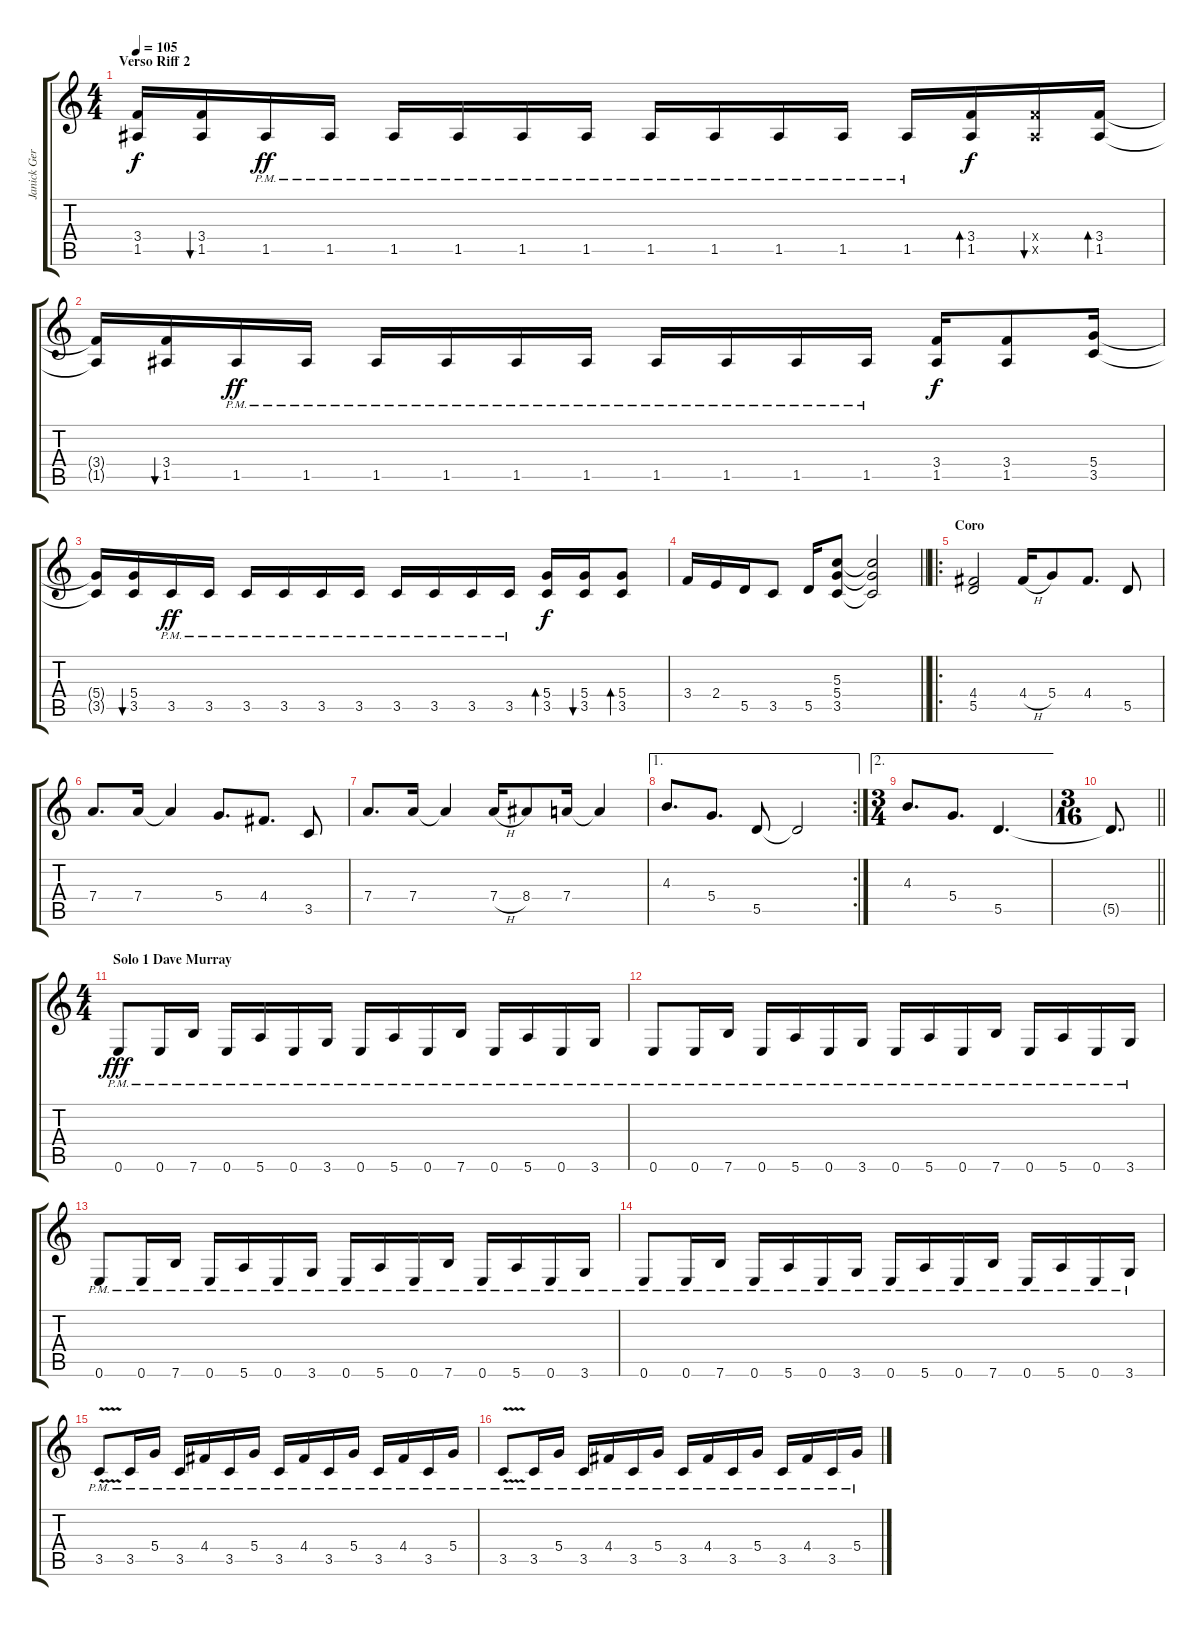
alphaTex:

\track ("Janick Gers" "Janick Ger") {instrument distortionguitar}
\staff {score tabs}
\tuning (E4 B3 G3 D3 A2 E2) {hide}
\ts (4 4)
\section ("" "Verso Riff 2")
\tempo 105
\clef g2
\ks c
(3.4{t} 1.5{t}).16{dy f} (3.4 1.5).16{bu 30} 1.5{pm}.16{dy ff} 1.5{pm}.16 1.5{pm}.16 1.5{pm}.16 1.5{pm}.16 1.5{pm}.16 1.5{pm}.16 1.5{pm}.16 1.5{pm}.16 1.5{pm}.16 1.5{pm}.16 (3.4 1.5).16{bd 30 dy f} (3.4{x} 1.5{x}).16{bu 30} (3.4 1.5).16{bd 30} |
(3.4{t} 1.5{t}).16 (3.4 1.5).16{bu 30} 1.5{pm}.16{dy ff} 1.5{pm}.16 1.5{pm}.16 1.5{pm}.16 1.5{pm}.16 1.5{pm}.16 1.5{pm}.16 1.5{pm}.16 1.5{pm}.16 1.5{pm}.16 (3.4 1.5).16{dy f} (3.4 1.5).8 (5.4 3.5).16 |
(5.4{t} 3.5{t}).16 (5.4 3.5).16{bu 30} 3.5{pm}.16{dy ff} 3.5{pm}.16 3.5{pm}.16 3.5{pm}.16 3.5{pm}.16 3.5{pm}.16 3.5{pm}.16 3.5{pm}.16 3.5{pm}.16 3.5{pm}.16 (5.4 3.5).16{bd 30 dy f} (5.4 3.5).16{bu 30} (5.4 3.5).8{bd 30} |
\barLineRight lightlight
3.4.16 2.4.16 5.5.16 3.5.8 5.5.16 (5.3 5.4 3.5).8 (5.3{t} 5.4{t} 3.5{t}).2 |
\ro
\section ("" "Coro")
(4.4 5.5).2 4.4{h}.16 5.4.8 4.4.8{d} 5.5.8 |
7.4.8{d} 7.4.16 7.4{t}.4 5.4.8{d} 4.4.8{d} 3.5.8 |
7.4.8{d} 7.4.16 7.4{t}.4 7.4{h}.16 8.4.8 7.4.16 7.4{t}.4 |
\ae 1
\rc 2
4.3.8{d} 5.4.8{d} 5.5.8 5.5{t}.2 |
\ae 2
\ts (3 4)
4.3.8{d} 5.4.8{d} 5.5.4{d} |
\ts (3 16)
\barLineRight lightlight
5.5{t}.8{d} |
\ts (4 4)
\section ("" "Solo 1 Dave Murray")
0.6{pm}.8{dy fff} 0.6{pm}.16 7.6{pm}.16 0.6{pm}.16 5.6{pm}.16 0.6{pm}.16 3.6{pm}.16 0.6{pm}.16 5.6{pm}.16 0.6{pm}.16 7.6{pm}.16 0.6{pm}.16 5.6{pm}.16 0.6{pm}.16 3.6{pm}.16 |
0.6{pm}.8 0.6{pm}.16 7.6{pm}.16 0.6{pm}.16 5.6{pm}.16 0.6{pm}.16 3.6{pm}.16 0.6{pm}.16 5.6{pm}.16 0.6{pm}.16 7.6{pm}.16 0.6{pm}.16 5.6{pm}.16 0.6{pm}.16 3.6{pm}.16 |
0.6{pm}.8 0.6{pm}.16 7.6{pm}.16 0.6{pm}.16 5.6{pm}.16 0.6{pm}.16 3.6{pm}.16 0.6{pm}.16 5.6{pm}.16 0.6{pm}.16 7.6{pm}.16 0.6{pm}.16 5.6{pm}.16 0.6{pm}.16 3.6{pm}.16 |
0.6{pm}.8 0.6{pm}.16 7.6{pm}.16 0.6{pm}.16 5.6{pm}.16 0.6{pm}.16 3.6{pm}.16 0.6{pm}.16 5.6{pm}.16 0.6{pm}.16 7.6{pm}.16 0.6{pm}.16 5.6{pm}.16 0.6{pm}.16 3.6{pm}.16 |
3.5{v pm}.8 3.5{pm}.16 5.4{pm}.16 3.5{pm}.16 4.4{pm}.16 3.5{pm}.16 5.4{pm}.16 3.5{pm}.16 4.4{pm}.16 3.5{pm}.16 5.4{pm}.16 3.5{pm}.16 4.4{pm}.16 3.5{pm}.16 5.4{pm}.16 |
3.5{v pm}.8 3.5{pm}.16 5.4{pm}.16 3.5{pm}.16 4.4{pm}.16 3.5{pm}.16 5.4{pm}.16 3.5{pm}.16 4.4{pm}.16 3.5{pm}.16 5.4{pm}.16 3.5{pm}.16 4.4{pm}.16 3.5{pm}.16 5.4{pm}.16
